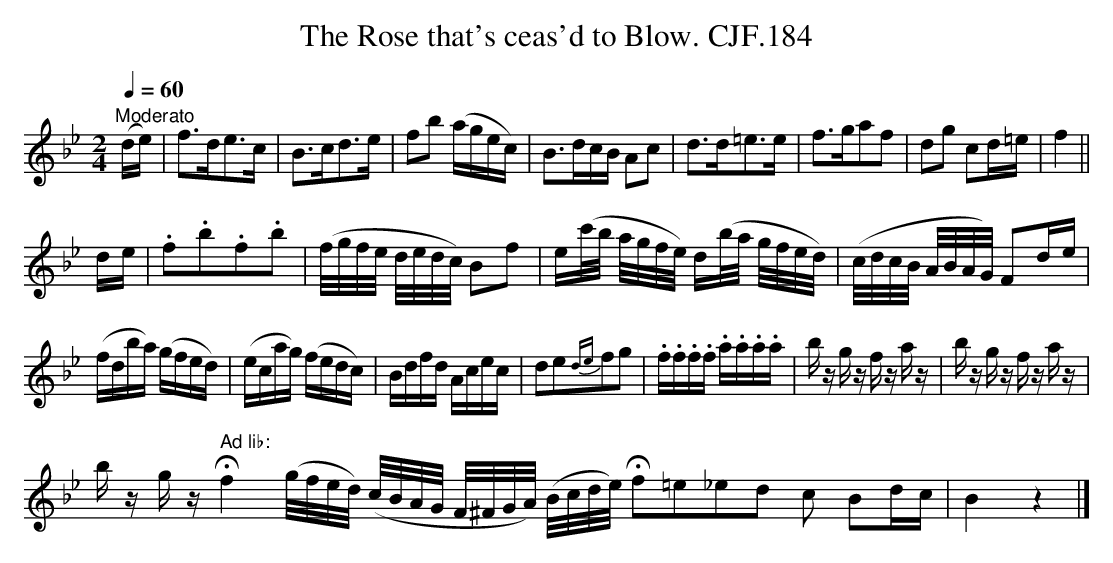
X:1
T:Rose that's ceas'd to Blow. CJF.184, The
M:2/4
L:1/16
Q:1/4=60
K:Bb
"Moderato"(de)|f3de3c|B3cd3e|f2b2 (agec)|\
B3dcB A2c2|d3d=e3e|f3ga2f2|d2g2 c2d=e|f4||
de|.f2.b2.f2.b2|(f/g/f/e/ d/e/d/c/) B2f2|\
e(c'/b/ a/g/f/e/) d(b/a/ g/f/e/d/)|(c/d/c/B/ A/B/A/G/) F2de|
(fdba) (gfed)|(ecag) (fedc)|Bdfd Acec|d2e2{de}f2g2|\
.f.f.f.f .a.a.a.a|bz gz fz az|bz gz fz az|
bz gz" Ad lib:"Hf4(g/f/e/d/) (c/B/A/G/ F/^F/G/A/)\
(B/c/d/e/) Hf2=e2_e2d2 hc2 B2dc|B4z4|]
